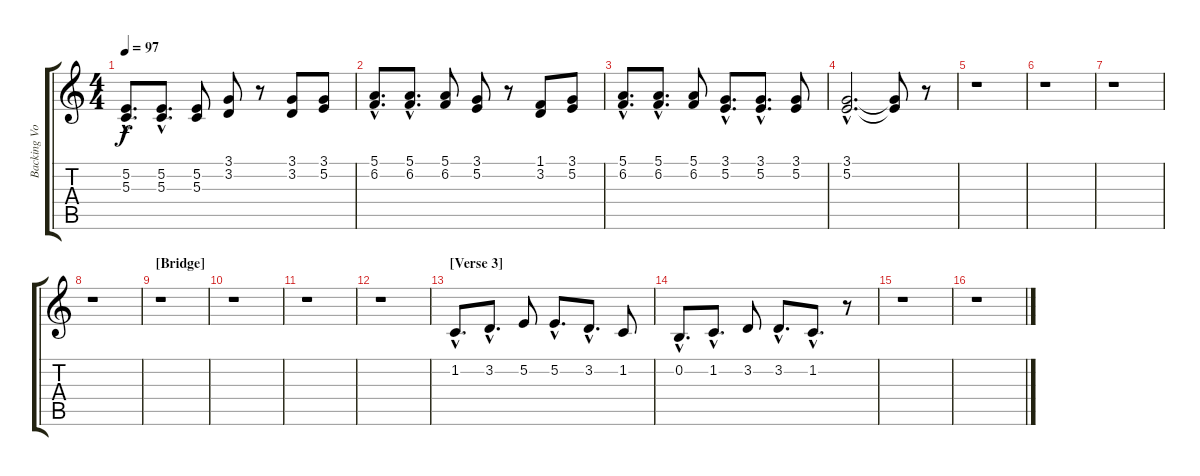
\track ("Backing Vocals" "Backing Vo") {instrument choiraahs}
\staff {score tabs}
\tuning (E4 B3 G3 D3 A2 E2) {hide}
\ts (4 4)
\tempo 97
\clef g2
\ks c
(5.2{hac} 5.3{hac}).8{d dy f} (5.2{hac} 5.3{hac}).8{d} (5.2 5.3).8 (3.1 3.2).8 r.8 (3.1 3.2).8 (3.1 5.2).8 |
(5.1{hac} 6.2{hac}).8{d} (5.1{hac} 6.2{hac}).8{d} (5.1 6.2).8 (3.1 5.2).8 r.8 (1.1 3.2).8 (3.1 5.2).8 |
(5.1{hac} 6.2{hac}).8{d} (5.1{hac} 6.2{hac}).8{d} (5.1 6.2).8 (3.1{hac} 5.2{hac}).8{d} (3.1{hac} 5.2{hac}).8{d} (3.1 5.2).8 |
(3.1{hac} 5.2{hac}).2{d} (3.1{t} 5.2{t}).8 r.8 |
\section ("" "")
r.1 |
r.1 |
r.1 |
r.1 |
\section ("" "[Bridge]")
r.1 |
r.1 |
r.1 |
r.1 |
\section ("" "[Verse 3]")
1.2{hac}.8{d} 3.2{hac}.8{d} 5.2.8 5.2{hac}.8{d} 3.2{hac}.8{d} 1.2.8 |
0.2{hac}.8{d} 1.2{hac}.8{d} 3.2.8 3.2{hac}.8{d} 1.2{hac}.8{d} r.8 |
r.1 |
r.1
